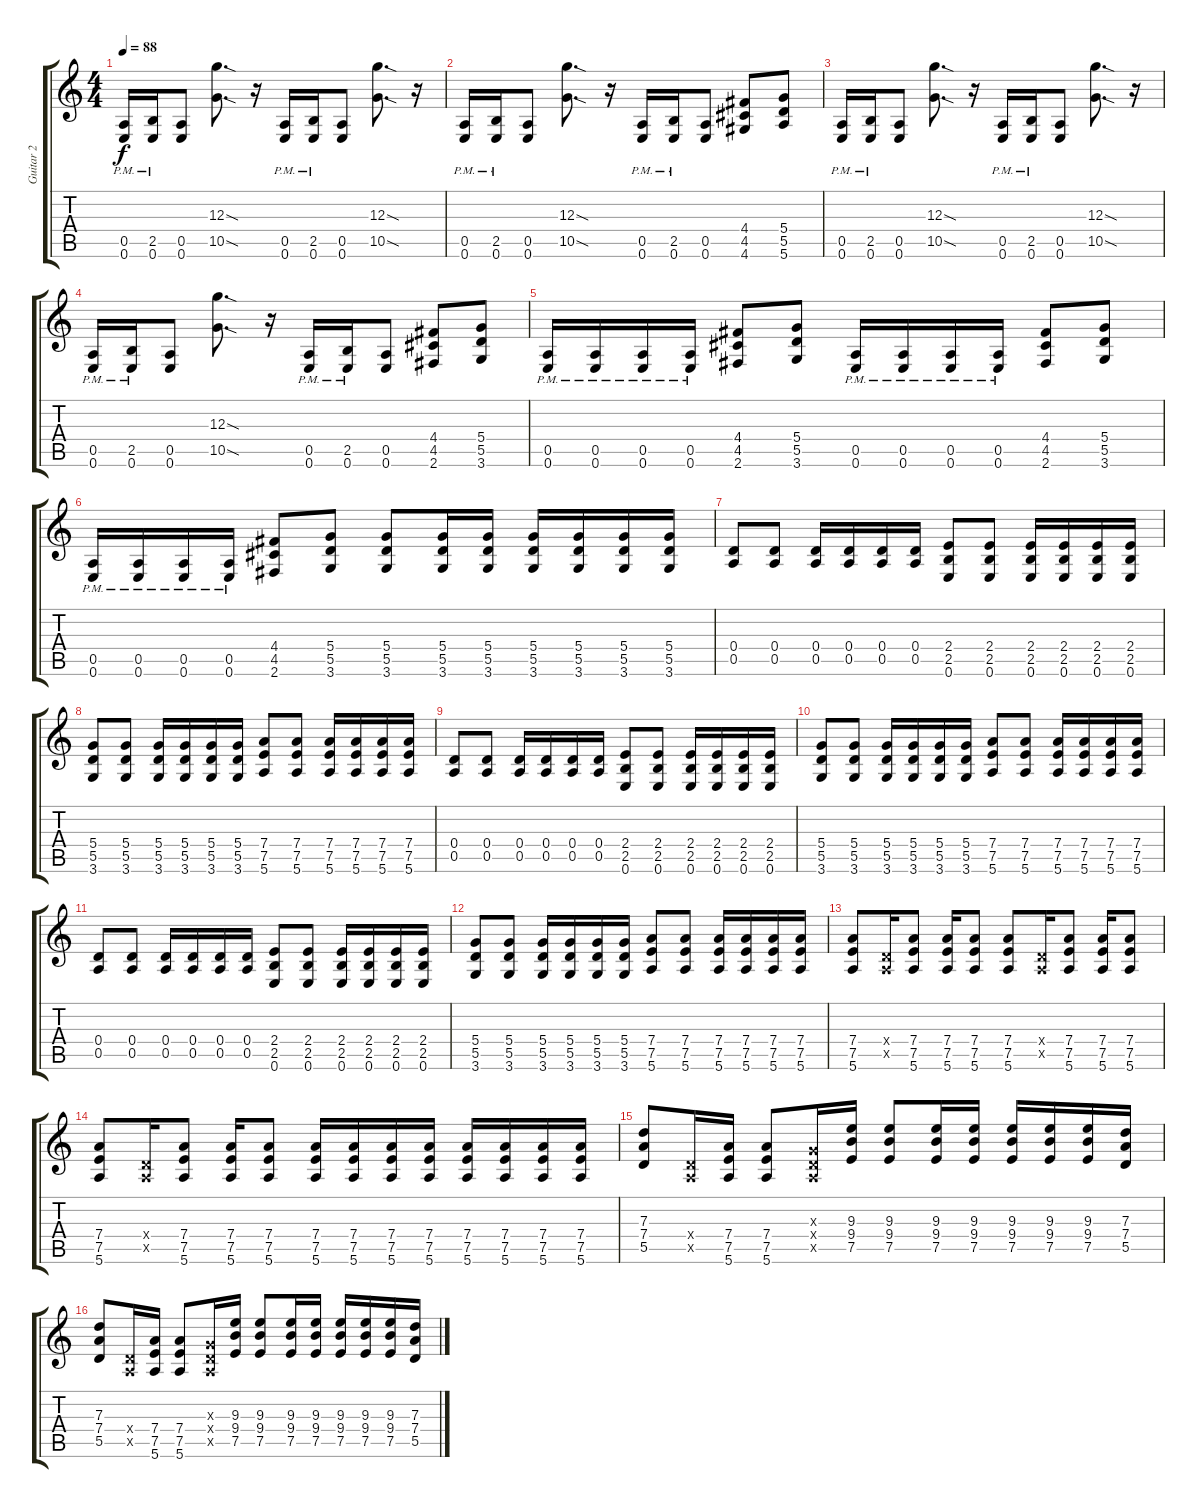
\track ("Guitar 2" "Guitar 2") {instrument overdrivenguitar}
\staff {score tabs}
\tuning (E4 B3 G3 D3 A2 E2) {hide}
\ts (4 4)
\tempo 88
\clef g2
\ks c
(0.5{pm} 0.6{pm}).16{dy f} (2.5{pm} 0.6{pm}).16 (0.5 0.6).8 (12.3{sod} 10.5{sod}).8{d} r.16 (0.5{pm} 0.6{pm}).16 (2.5{pm} 0.6{pm}).16 (0.5 0.6).8 (12.3{sod} 10.5{sod}).8{d} r.16 |
(0.5{pm} 0.6{pm}).16 (2.5{pm} 0.6{pm}).16 (0.5 0.6).8 (12.3{sod} 10.5{sod}).8{d} r.16 (0.5{pm} 0.6{pm}).16 (2.5{pm} 0.6{pm}).16 (0.5 0.6).8 (4.4 4.5 4.6).8 (5.4 5.5 5.6).8 |
(0.5{pm} 0.6{pm}).16 (2.5{pm} 0.6{pm}).16 (0.5 0.6).8 (12.3{sod} 10.5{sod}).8{d} r.16 (0.5{pm} 0.6{pm}).16 (2.5{pm} 0.6{pm}).16 (0.5 0.6).8 (12.3{sod} 10.5{sod}).8{d} r.16 |
(0.5{pm} 0.6{pm}).16 (2.5{pm} 0.6{pm}).16 (0.5 0.6).8 (12.3{sod} 10.5{sod}).8{d} r.16 (0.5{pm} 0.6{pm}).16 (2.5{pm} 0.6{pm}).16 (0.5 0.6).8 (4.4 4.5 2.6).8 (5.4 5.5 3.6).8 |
(0.5{pm} 0.6{pm}).16 (0.5{pm} 0.6{pm}).16 (0.5{pm} 0.6{pm}).16 (0.5{pm} 0.6{pm}).16 (4.4 4.5 2.6).8 (5.4 5.5 3.6).8 (0.5{pm} 0.6{pm}).16 (0.5{pm} 0.6{pm}).16 (0.5{pm} 0.6{pm}).16 (0.5{pm} 0.6{pm}).16 (4.4 4.5 2.6).8 (5.4 5.5 3.6).8 |
(0.5{pm} 0.6{pm}).16 (0.5{pm} 0.6{pm}).16 (0.5{pm} 0.6{pm}).16 (0.5{pm} 0.6{pm}).16 (4.4 4.5 2.6).8 (5.4 5.5 3.6).8 (5.4 5.5 3.6).8 (5.4 5.5 3.6).16 (5.4 5.5 3.6).16 (5.4 5.5 3.6).16 (5.4 5.5 3.6).16 (5.4 5.5 3.6).16 (5.4 5.5 3.6).16 |
(0.4 0.5).8 (0.4 0.5).8 (0.4 0.5).16 (0.4 0.5).16 (0.4 0.5).16 (0.4 0.5).16 (2.4 2.5 0.6).8 (2.4 2.5 0.6).8 (2.4 2.5 0.6).16 (2.4 2.5 0.6).16 (2.4 2.5 0.6).16 (2.4 2.5 0.6).16 |
(5.4 5.5 3.6).8 (5.4 5.5 3.6).8 (5.4 5.5 3.6).16 (5.4 5.5 3.6).16 (5.4 5.5 3.6).16 (5.4 5.5 3.6).16 (7.4 7.5 5.6).8 (7.4 7.5 5.6).8 (7.4 7.5 5.6).16 (7.4 7.5 5.6).16 (7.4 7.5 5.6).16 (7.4 7.5 5.6).16 |
(0.4 0.5).8 (0.4 0.5).8 (0.4 0.5).16 (0.4 0.5).16 (0.4 0.5).16 (0.4 0.5).16 (2.4 2.5 0.6).8 (2.4 2.5 0.6).8 (2.4 2.5 0.6).16 (2.4 2.5 0.6).16 (2.4 2.5 0.6).16 (2.4 2.5 0.6).16 |
(5.4 5.5 3.6).8 (5.4 5.5 3.6).8 (5.4 5.5 3.6).16 (5.4 5.5 3.6).16 (5.4 5.5 3.6).16 (5.4 5.5 3.6).16 (7.4 7.5 5.6).8 (7.4 7.5 5.6).8 (7.4 7.5 5.6).16 (7.4 7.5 5.6).16 (7.4 7.5 5.6).16 (7.4 7.5 5.6).16 |
(0.4 0.5).8 (0.4 0.5).8 (0.4 0.5).16 (0.4 0.5).16 (0.4 0.5).16 (0.4 0.5).16 (2.4 2.5 0.6).8 (2.4 2.5 0.6).8 (2.4 2.5 0.6).16 (2.4 2.5 0.6).16 (2.4 2.5 0.6).16 (2.4 2.5 0.6).16 |
(5.4 5.5 3.6).8 (5.4 5.5 3.6).8 (5.4 5.5 3.6).16 (5.4 5.5 3.6).16 (5.4 5.5 3.6).16 (5.4 5.5 3.6).16 (7.4 7.5 5.6).8 (7.4 7.5 5.6).8 (7.4 7.5 5.6).16 (7.4 7.5 5.6).16 (7.4 7.5 5.6).16 (7.4 7.5 5.6).16 |
(7.4 7.5 5.6).8 (0.4{x} 0.5{x}).16 (7.4 7.5 5.6).8 (7.4 7.5 5.6).16 (7.4 7.5 5.6).8 (7.4 7.5 5.6).8 (0.4{x} 0.5{x}).16 (7.4 7.5 5.6).8 (7.4 7.5 5.6).16 (7.4 7.5 5.6).8 |
(7.4 7.5 5.6).8 (0.4{x} 0.5{x}).16 (7.4 7.5 5.6).8 (7.4 7.5 5.6).16 (7.4 7.5 5.6).8 (7.4 7.5 5.6).16 (7.4 7.5 5.6).16 (7.4 7.5 5.6).16 (7.4 7.5 5.6).16 (7.4 7.5 5.6).16 (7.4 7.5 5.6).16 (7.4 7.5 5.6).16 (7.4 7.5 5.6).16 |
(7.3 7.4 5.5).8 (0.4{x} 0.5{x}).16 (7.4 7.5 5.6).16 (7.4 7.5 5.6).8 (0.3{x} 0.4{x} 0.5{x}).16 (9.3 9.4 7.5).16 (9.3 9.4 7.5).8 (9.3 9.4 7.5).16 (9.3 9.4 7.5).16 (9.3 9.4 7.5).16 (9.3 9.4 7.5).16 (9.3 9.4 7.5).16 (7.3 7.4 5.5).16 |
(7.3 7.4 5.5).8 (0.4{x} 0.5{x}).16 (7.4 7.5 5.6).16 (7.4 7.5 5.6).8 (0.3{x} 0.4{x} 0.5{x}).16 (9.3 9.4 7.5).16 (9.3 9.4 7.5).8 (9.3 9.4 7.5).16 (9.3 9.4 7.5).16 (9.3 9.4 7.5).16 (9.3 9.4 7.5).16 (9.3 9.4 7.5).16 (7.3 7.4 5.5).16
